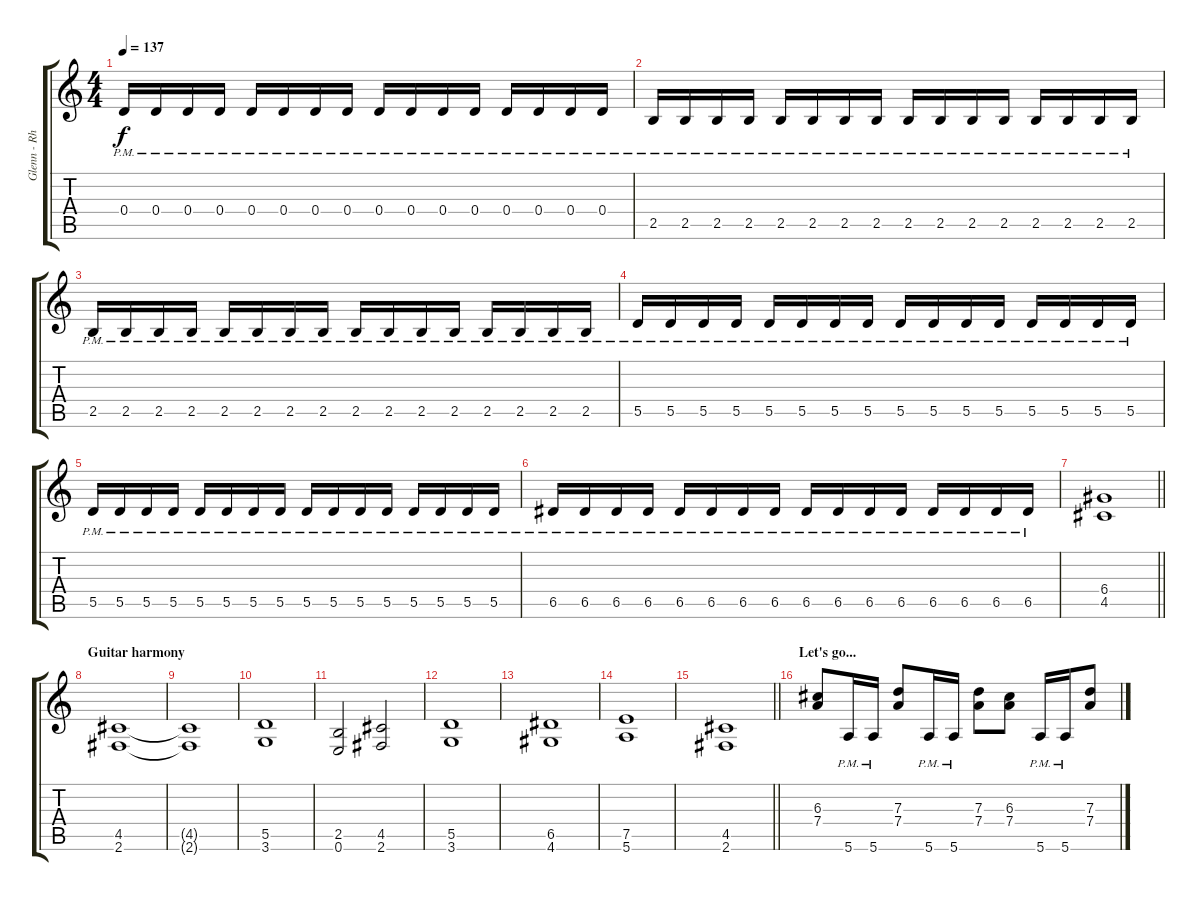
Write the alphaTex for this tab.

\track ("Glenn - Rhythm" "Glenn - Rh") {instrument overdrivenguitar}
\staff {score tabs}
\tuning (E4 B3 G3 D3 A2 E2) {hide}
\ts (4 4)
\tempo 137
\clef g2
\ks c
0.4{pm}.16{dy f} 0.4{pm}.16 0.4{pm}.16 0.4{pm}.16 0.4{pm}.16 0.4{pm}.16 0.4{pm}.16 0.4{pm}.16 0.4{pm}.16 0.4{pm}.16 0.4{pm}.16 0.4{pm}.16 0.4{pm}.16 0.4{pm}.16 0.4{pm}.16 0.4{pm}.16 |
2.5{pm}.16 2.5{pm}.16 2.5{pm}.16 2.5{pm}.16 2.5{pm}.16 2.5{pm}.16 2.5{pm}.16 2.5{pm}.16 2.5{pm}.16 2.5{pm}.16 2.5{pm}.16 2.5{pm}.16 2.5{pm}.16 2.5{pm}.16 2.5{pm}.16 2.5{pm}.16 |
2.5{pm}.16 2.5{pm}.16 2.5{pm}.16 2.5{pm}.16 2.5{pm}.16 2.5{pm}.16 2.5{pm}.16 2.5{pm}.16 2.5{pm}.16 2.5{pm}.16 2.5{pm}.16 2.5{pm}.16 2.5{pm}.16 2.5{pm}.16 2.5{pm}.16 2.5{pm}.16 |
5.5{pm}.16 5.5{pm}.16 5.5{pm}.16 5.5{pm}.16 5.5{pm}.16 5.5{pm}.16 5.5{pm}.16 5.5{pm}.16 5.5{pm}.16 5.5{pm}.16 5.5{pm}.16 5.5{pm}.16 5.5{pm}.16 5.5{pm}.16 5.5{pm}.16 5.5{pm}.16 |
5.5{pm}.16 5.5{pm}.16 5.5{pm}.16 5.5{pm}.16 5.5{pm}.16 5.5{pm}.16 5.5{pm}.16 5.5{pm}.16 5.5{pm}.16 5.5{pm}.16 5.5{pm}.16 5.5{pm}.16 5.5{pm}.16 5.5{pm}.16 5.5{pm}.16 5.5{pm}.16 |
6.5{pm}.16 6.5{pm}.16 6.5{pm}.16 6.5{pm}.16 6.5{pm}.16 6.5{pm}.16 6.5{pm}.16 6.5{pm}.16 6.5{pm}.16 6.5{pm}.16 6.5{pm}.16 6.5{pm}.16 6.5{pm}.16 6.5{pm}.16 6.5{pm}.16 6.5{pm}.16 |
\barLineRight lightlight
(6.4 4.5).1 |
\section ("" "Guitar harmony")
(4.5 2.6).1 |
(4.5{t} 2.6{t}).1 |
(5.5 3.6).1 |
(2.5 0.6).2 (4.5 2.6).2 |
(5.5 3.6).1 |
(6.5 4.6).1 |
(7.5 5.6).1 |
\barLineRight lightlight
(4.5 2.6).1 |
\section ("" "Let's go...")
(6.3 7.4).8 5.6{pm}.16 5.6{pm}.16 (7.3 7.4).8 5.6{pm}.16 5.6{pm}.16 (7.3 7.4).8 (6.3 7.4).8 5.6{pm}.16 5.6{pm}.16 (7.3 7.4).8
